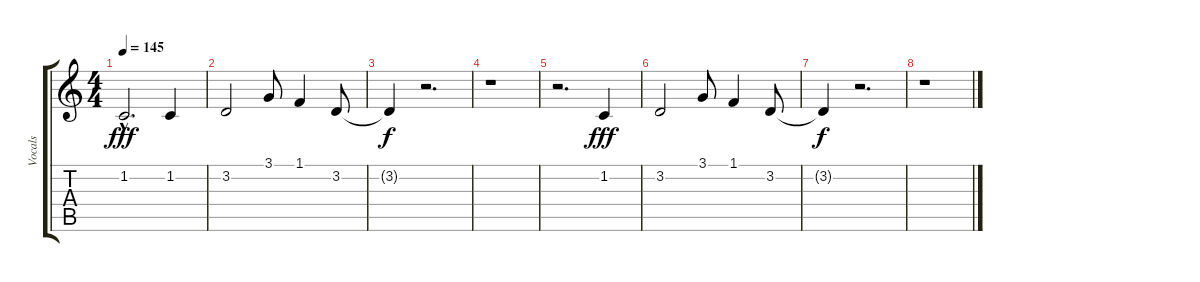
\track ("Vocals" "Vocals") {instrument lead2sawtooth}
\staff {score tabs}
\tuning (E4 B3 G3 D3 A2 E2) {hide}
\ts (4 4)
\tempo 145
\clef g2
\ks c
1.2{hac}.2{d dy fff} 1.2.4 |
3.2.2 3.1.8 1.1.4 3.2.8 |
3.2{t}.4{dy f} r.2{d} |
r.1 |
r.2{d} 1.2.4{dy fff} |
3.2.2 3.1.8 1.1.4 3.2.8 |
3.2{t}.4{dy f} r.2{d} |
r.1
